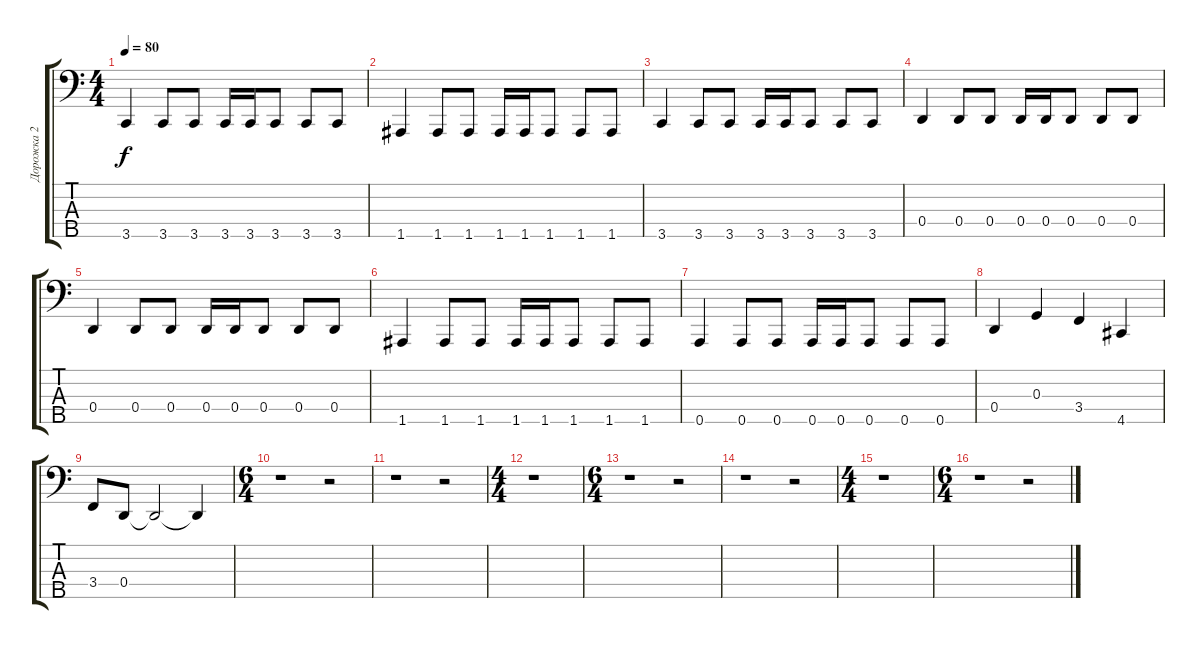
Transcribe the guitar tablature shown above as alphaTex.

\track ("Дорожка 2" "Дорожка 2") {instrument electricbasspick}
\staff {score tabs}
\tuning (F2 C2 G1 D1 A0) {hide}
\ts (4 4)
\tempo 80
\clef f4
\ks c
3.5.4{dy f} 3.5.8 3.5.8 3.5.16 3.5.16 3.5.8 3.5.8 3.5.8 |
1.5.4 1.5.8 1.5.8 1.5.16 1.5.16 1.5.8 1.5.8 1.5.8 |
3.5.4 3.5.8 3.5.8 3.5.16 3.5.16 3.5.8 3.5.8 3.5.8 |
0.4.4 0.4.8 0.4.8 0.4.16 0.4.16 0.4.8 0.4.8 0.4.8 |
0.4.4 0.4.8 0.4.8 0.4.16 0.4.16 0.4.8 0.4.8 0.4.8 |
1.5.4 1.5.8 1.5.8 1.5.16 1.5.16 1.5.8 1.5.8 1.5.8 |
0.5.4 0.5.8 0.5.8 0.5.16 0.5.16 0.5.8 0.5.8 0.5.8 |
0.4.4 0.3.4 3.4.4 4.5.4 |
3.4.8 0.4.8 0.4{t}.2 0.4{t}.4 |
\ts (6 4)
r.1 r.2 |
r.1 r.2 |
\ts (4 4)
r.1 |
\ts (6 4)
r.1 r.2 |
r.1 r.2 |
\ts (4 4)
r.1 |
\ts (6 4)
r.1 r.2
